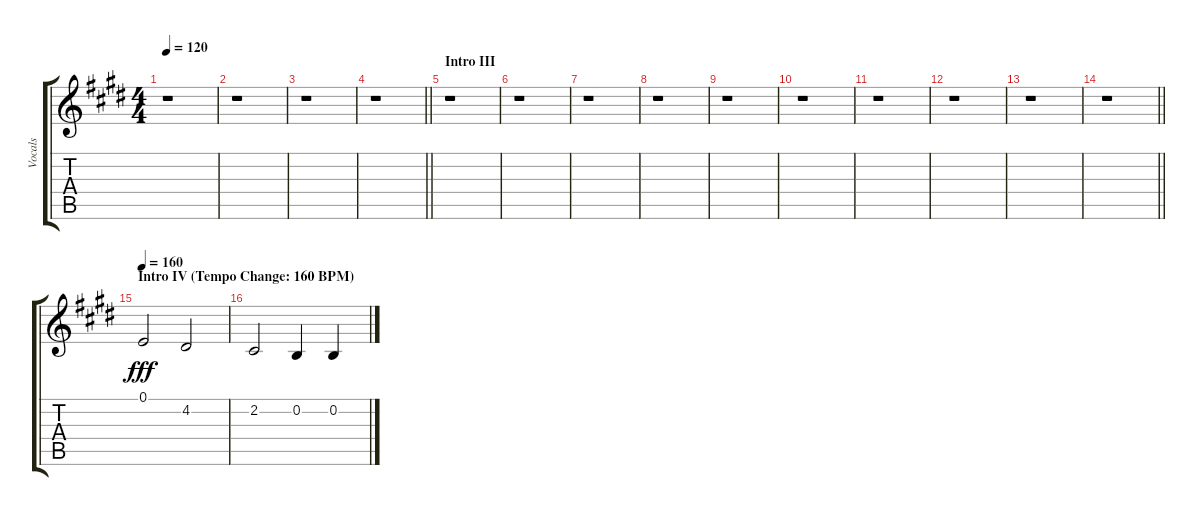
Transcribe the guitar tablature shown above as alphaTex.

\track ("Vocals" "Vocals") {instrument voiceoohs}
\staff {score tabs}
\tuning (E4 B3 G3 D3 A2 E2) {hide}
\ts (4 4)
\tempo 120
\clef g2
\ks e
r.1{dy fff} |
r.1 |
r.1 |
\barLineRight lightlight
r.1 |
\section ("" "Intro III")
r.1 |
r.1 |
r.1 |
r.1 |
r.1 |
r.1 |
r.1 |
r.1 |
r.1 |
\barLineRight lightlight
r.1 |
\section ("" "Intro IV (Tempo Change: 160 BPM)")
\tempo 160
0.1.2 4.2.2 |
2.2.2 0.2.4 0.2.4
